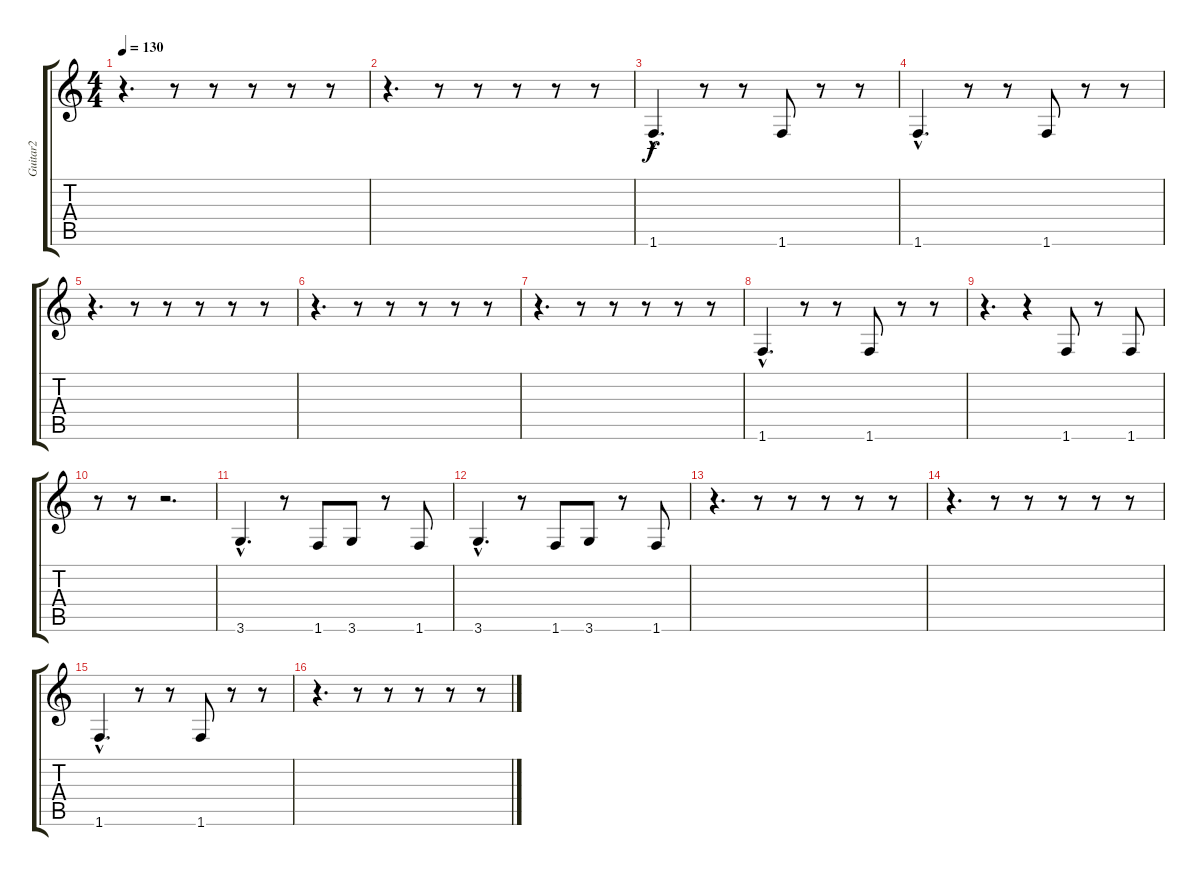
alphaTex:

\track ("Guitar2" "Guitar2") {instrument acousticbass}
\staff {score tabs}
\tuning (E4 B3 G3 D3 A2 E2) {hide}
\ts (4 4)
\tempo 130
\clef g2
\ks c
r.4{d dy f} r.8 r.8 r.8 r.8 r.8 |
r.4{d} r.8 r.8 r.8 r.8 r.8 |
1.6{hac}.4{d} r.8 r.8 1.6.8 r.8 r.8 |
1.6{hac}.4{d} r.8 r.8 1.6.8 r.8 r.8 |
r.4{d} r.8 r.8 r.8 r.8 r.8 |
r.4{d} r.8 r.8 r.8 r.8 r.8 |
r.4{d} r.8 r.8 r.8 r.8 r.8 |
1.6{hac}.4{d} r.8 r.8 1.6.8 r.8 r.8 |
r.4{d} r.4 1.6.8 r.8 1.6.8 |
r.8 r.8 r.2{d} |
3.6{hac}.4{d} r.8 1.6.8 3.6.8 r.8 1.6.8 |
3.6{hac}.4{d} r.8 1.6.8 3.6.8 r.8 1.6.8 |
r.4{d} r.8 r.8 r.8 r.8 r.8 |
r.4{d} r.8 r.8 r.8 r.8 r.8 |
1.6{hac}.4{d} r.8 r.8 1.6.8 r.8 r.8 |
r.4{d} r.8 r.8 r.8 r.8 r.8
